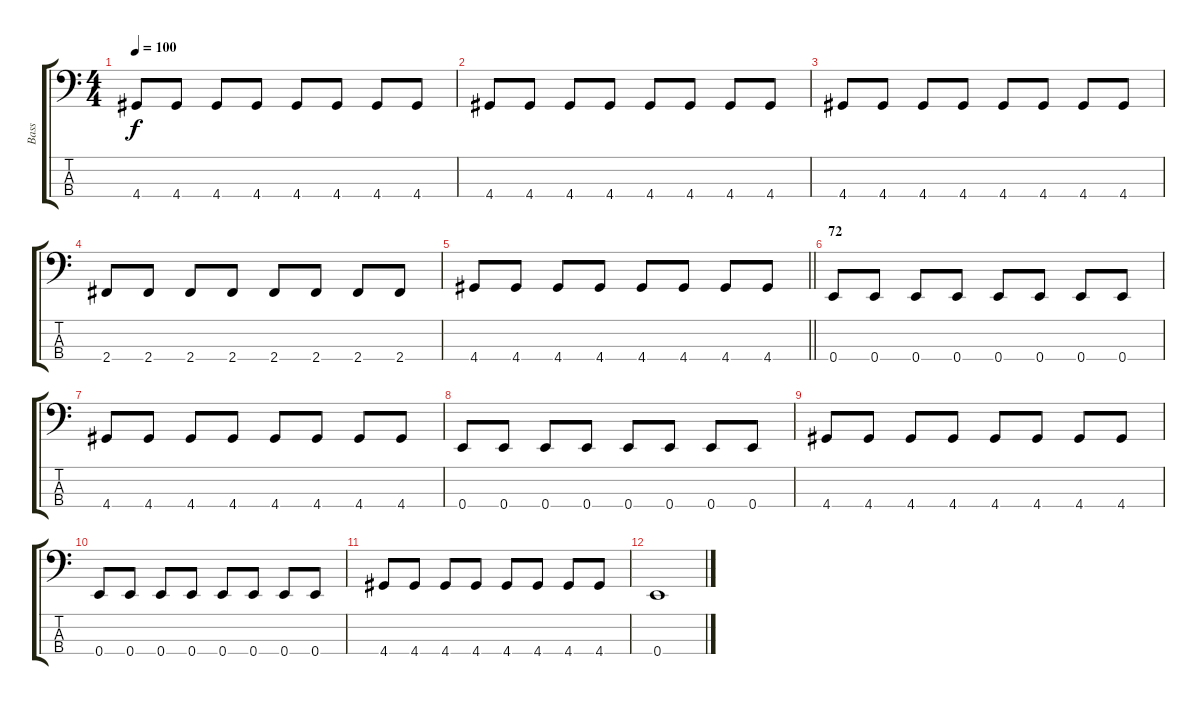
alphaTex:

\track ("Bass" "Bass") {instrument electricbassfinger}
\staff {score tabs}
\tuning (G2 D2 A1 E1) {hide}
\ts (4 4)
\tempo 100
\clef f4
\ks c
4.4.8{dy f} 4.4.8 4.4.8 4.4.8 4.4.8 4.4.8 4.4.8 4.4.8 |
4.4.8 4.4.8 4.4.8 4.4.8 4.4.8 4.4.8 4.4.8 4.4.8 |
4.4.8 4.4.8 4.4.8 4.4.8 4.4.8 4.4.8 4.4.8 4.4.8 |
2.4.8 2.4.8 2.4.8 2.4.8 2.4.8 2.4.8 2.4.8 2.4.8 |
\barLineRight lightlight
4.4.8 4.4.8 4.4.8 4.4.8 4.4.8 4.4.8 4.4.8 4.4.8 |
\section ("" "72")
0.4.8 0.4.8 0.4.8 0.4.8 0.4.8 0.4.8 0.4.8 0.4.8 |
4.4.8 4.4.8 4.4.8 4.4.8 4.4.8 4.4.8 4.4.8 4.4.8 |
0.4.8 0.4.8 0.4.8 0.4.8 0.4.8 0.4.8 0.4.8 0.4.8 |
4.4.8 4.4.8 4.4.8 4.4.8 4.4.8 4.4.8 4.4.8 4.4.8 |
0.4.8 0.4.8 0.4.8 0.4.8 0.4.8 0.4.8 0.4.8 0.4.8 |
4.4.8 4.4.8 4.4.8 4.4.8 4.4.8 4.4.8 4.4.8 4.4.8 |
0.4.1
